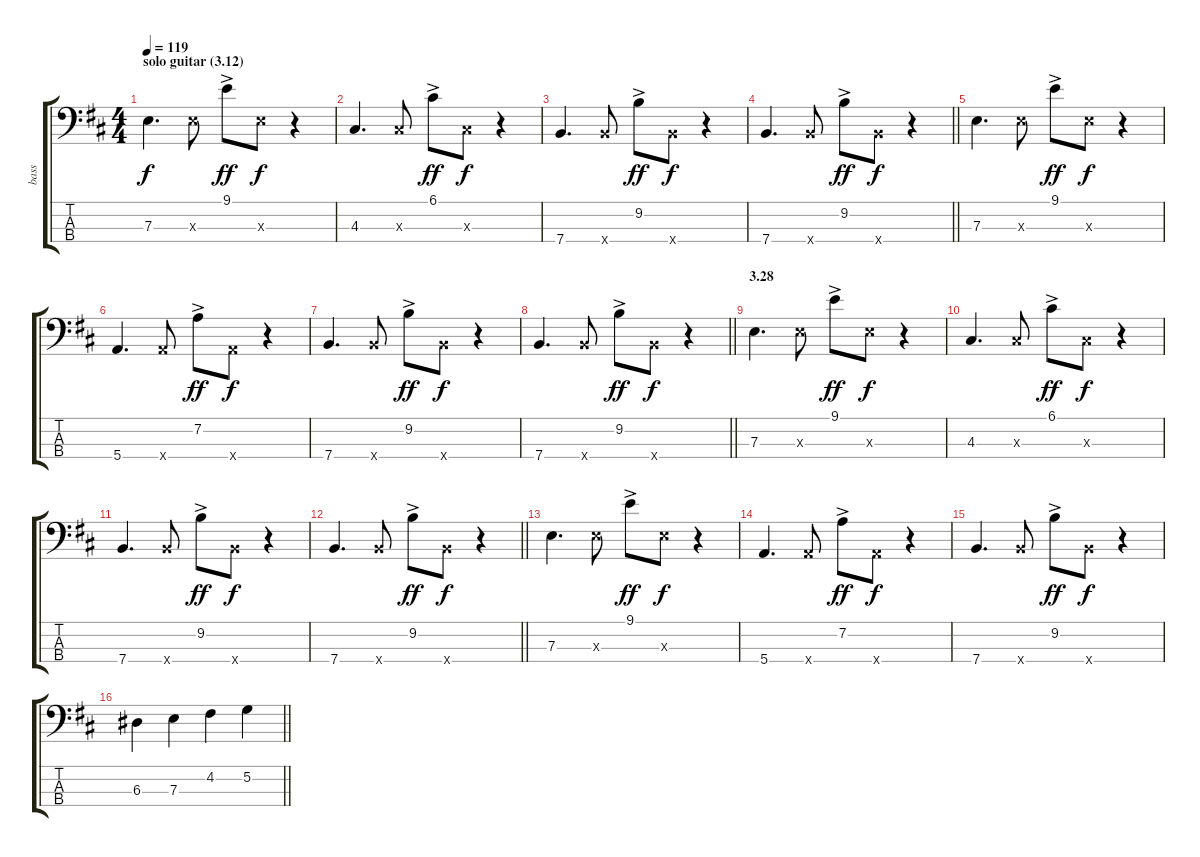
\track ("bass" "bass") {instrument slapbass2}
\staff {score tabs}
\tuning (G2 D2 A1 E1) {hide}
\ts (4 4)
\section ("" "solo guitar (3.12)")
\tempo 119
\clef f4
\ks d
7.3.4{d dy f} 7.3{x}.8 9.1{ac}.8{dy ff} 7.3{x}.8{dy f} r.4 |
4.3.4{d} 4.3{x}.8 6.1{ac}.8{dy ff} 4.3{x}.8{dy f} r.4 |
7.4.4{d} 7.4{x}.8 9.2{ac}.8{dy ff} 7.4{x}.8{dy f} r.4 |
\barLineRight lightlight
7.4.4{d} 7.4{x}.8 9.2{ac}.8{dy ff} 7.4{x}.8{dy f} r.4 |
7.3.4{d} 7.3{x}.8 9.1{ac}.8{dy ff} 7.3{x}.8{dy f} r.4 |
5.4.4{d} 5.4{x}.8 7.2{ac}.8{dy ff} 5.4{x}.8{dy f} r.4 |
7.4.4{d} 7.4{x}.8 9.2{ac}.8{dy ff} 7.4{x}.8{dy f} r.4 |
\barLineRight lightlight
7.4.4{d} 7.4{x}.8 9.2{ac}.8{dy ff} 7.4{x}.8{dy f} r.4 |
\section ("" "3.28")
7.3.4{d} 7.3{x}.8 9.1{ac}.8{dy ff} 7.3{x}.8{dy f} r.4 |
4.3.4{d} 4.3{x}.8 6.1{ac}.8{dy ff} 4.3{x}.8{dy f} r.4 |
7.4.4{d} 7.4{x}.8 9.2{ac}.8{dy ff} 7.4{x}.8{dy f} r.4 |
\barLineRight lightlight
7.4.4{d} 7.4{x}.8 9.2{ac}.8{dy ff} 7.4{x}.8{dy f} r.4 |
7.3.4{d} 7.3{x}.8 9.1{ac}.8{dy ff} 7.3{x}.8{dy f} r.4 |
5.4.4{d} 5.4{x}.8 7.2{ac}.8{dy ff} 5.4{x}.8{dy f} r.4 |
7.4.4{d} 7.4{x}.8 9.2{ac}.8{dy ff} 7.4{x}.8{dy f} r.4 |
\barLineRight lightlight
6.3.4 7.3.4 4.2.4 5.2.4
